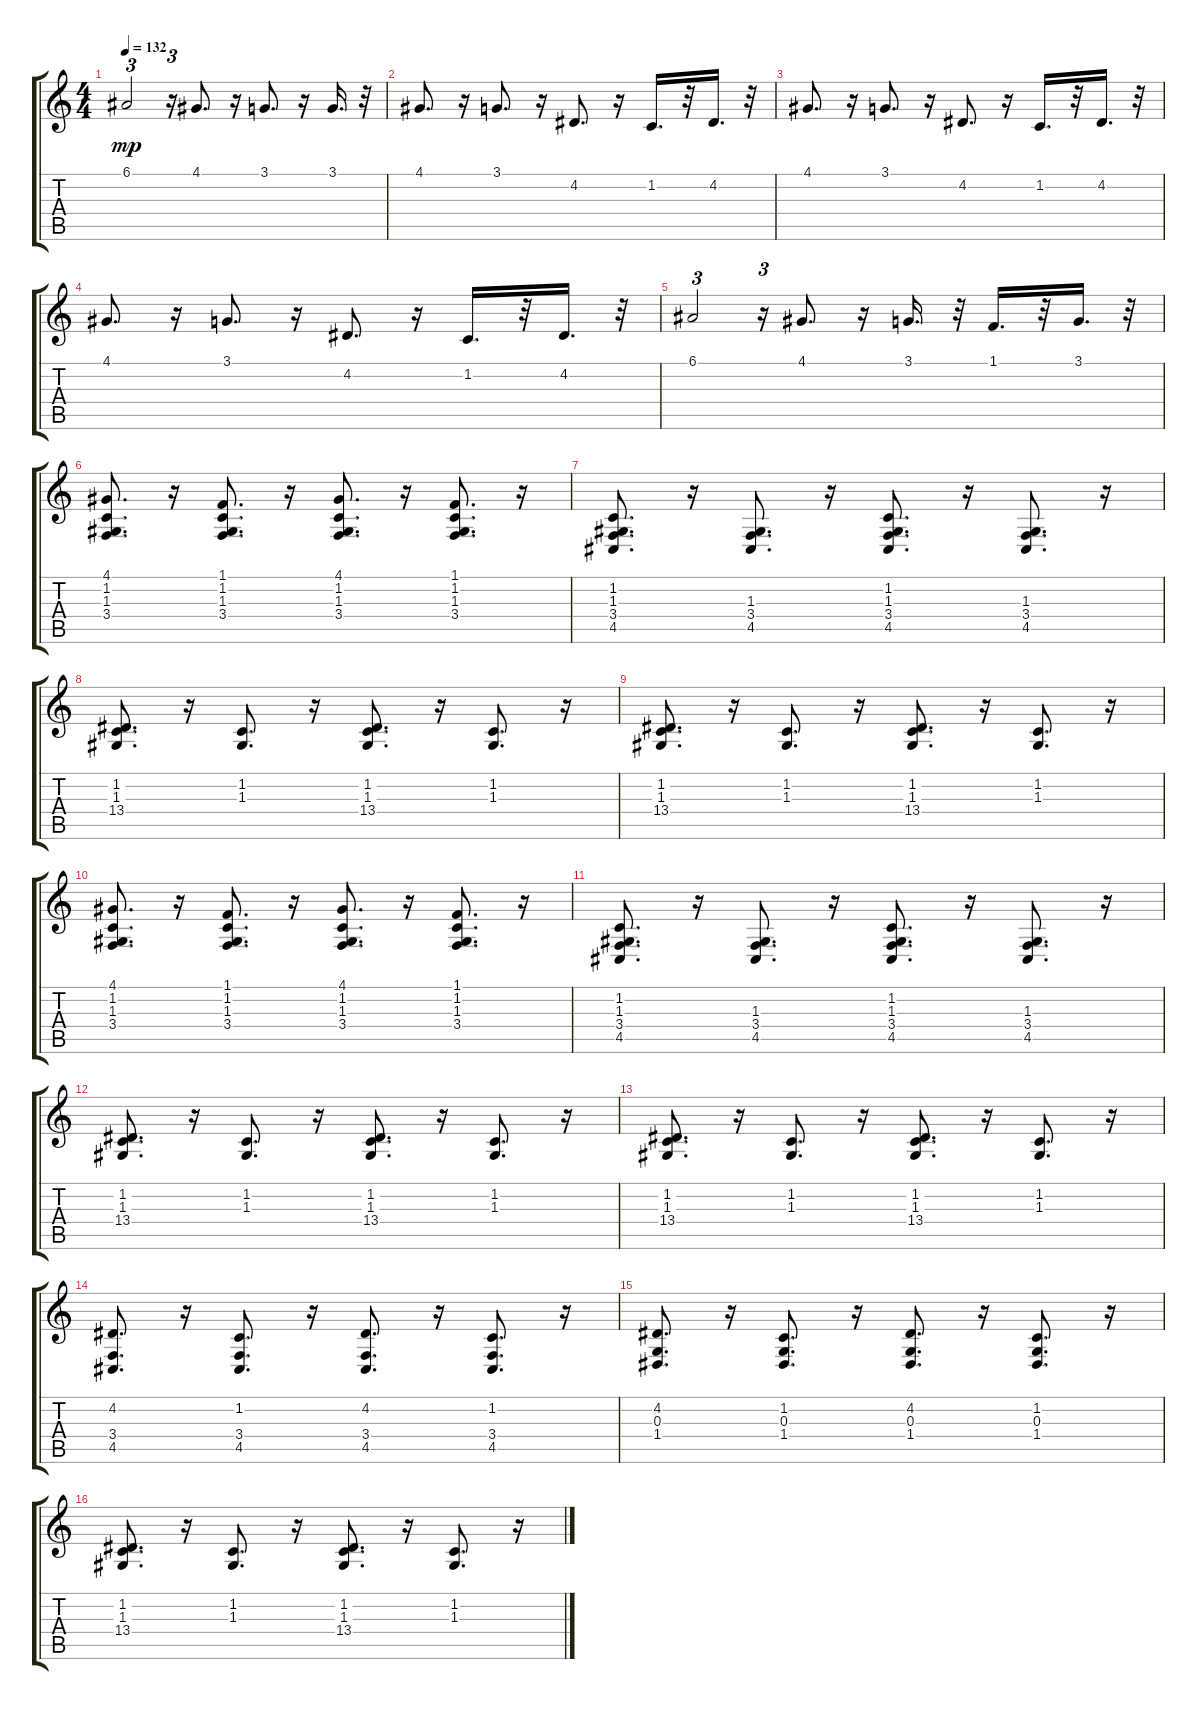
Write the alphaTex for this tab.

\track "" {instrument brightacousticpiano}
\staff {score tabs}
\tuning (E4 B3 G3 D3 A2 E2) {hide}
\ts (4 4)
\tempo 132
\clef g2
\ks c
6.1.2{tu (3 2) dy mp} r.16{tu (3 2)} 4.1.8{d} r.16 3.1.8{d} r.16 3.1.16{d} r.32 |
4.1.8{d} r.16 3.1.8{d} r.16 4.2.8{d} r.16 1.2.16{d} r.32 4.2.16{d} r.32 |
4.1.8{d} r.16 3.1.8{d} r.16 4.2.8{d} r.16 1.2.16{d} r.32 4.2.16{d} r.32 |
4.1.8{d} r.16 3.1.8{d} r.16 4.2.8{d} r.16 1.2.16{d} r.32 4.2.16{d} r.32 |
6.1.2{tu (3 2)} r.16{tu (3 2)} 4.1.8{d} r.16 3.1.16{d} r.32 1.1.16{d} r.32 3.1.16{d} r.32 |
(4.1 1.2 1.3 3.4).8{d} r.16 (1.1 1.2 1.3 3.4).8{d} r.16 (4.1 1.2 1.3 3.4).8{d} r.16 (1.1 1.2 1.3 3.4).8{d} r.16 |
(1.2 1.3 3.4 4.5).8{d} r.16 (1.3 3.4 4.5).8{d} r.16 (1.2 1.3 3.4 4.5).8{d} r.16 (1.3 3.4 4.5).8{d} r.16 |
(1.2 1.3 13.4).8{d} r.16 (1.2 1.3).8{d} r.16 (1.2 1.3 13.4).8{d} r.16 (1.2 1.3).8{d} r.16 |
(1.2 1.3 13.4).8{d} r.16 (1.2 1.3).8{d} r.16 (1.2 1.3 13.4).8{d} r.16 (1.2 1.3).8{d} r.16 |
(4.1 1.2 1.3 3.4).8{d} r.16 (1.1 1.2 1.3 3.4).8{d} r.16 (4.1 1.2 1.3 3.4).8{d} r.16 (1.1 1.2 1.3 3.4).8{d} r.16 |
(1.2 1.3 3.4 4.5).8{d} r.16 (1.3 3.4 4.5).8{d} r.16 (1.2 1.3 3.4 4.5).8{d} r.16 (1.3 3.4 4.5).8{d} r.16 |
(1.2 1.3 13.4).8{d} r.16 (1.2 1.3).8{d} r.16 (1.2 1.3 13.4).8{d} r.16 (1.2 1.3).8{d} r.16 |
(1.2 1.3 13.4).8{d} r.16 (1.2 1.3).8{d} r.16 (1.2 1.3 13.4).8{d} r.16 (1.2 1.3).8{d} r.16 |
(4.2 3.4 4.5).8{d} r.16 (1.2 3.4 4.5).8{d} r.16 (4.2 3.4 4.5).8{d} r.16 (1.2 3.4 4.5).8{d} r.16 |
(4.2 0.3 1.4).8{d} r.16 (1.2 0.3 1.4).8{d} r.16 (4.2 0.3 1.4).8{d} r.16 (1.2 0.3 1.4).8{d} r.16 |
(1.2 1.3 13.4).8{d} r.16 (1.2 1.3).8{d} r.16 (1.2 1.3 13.4).8{d} r.16 (1.2 1.3).8{d} r.16
